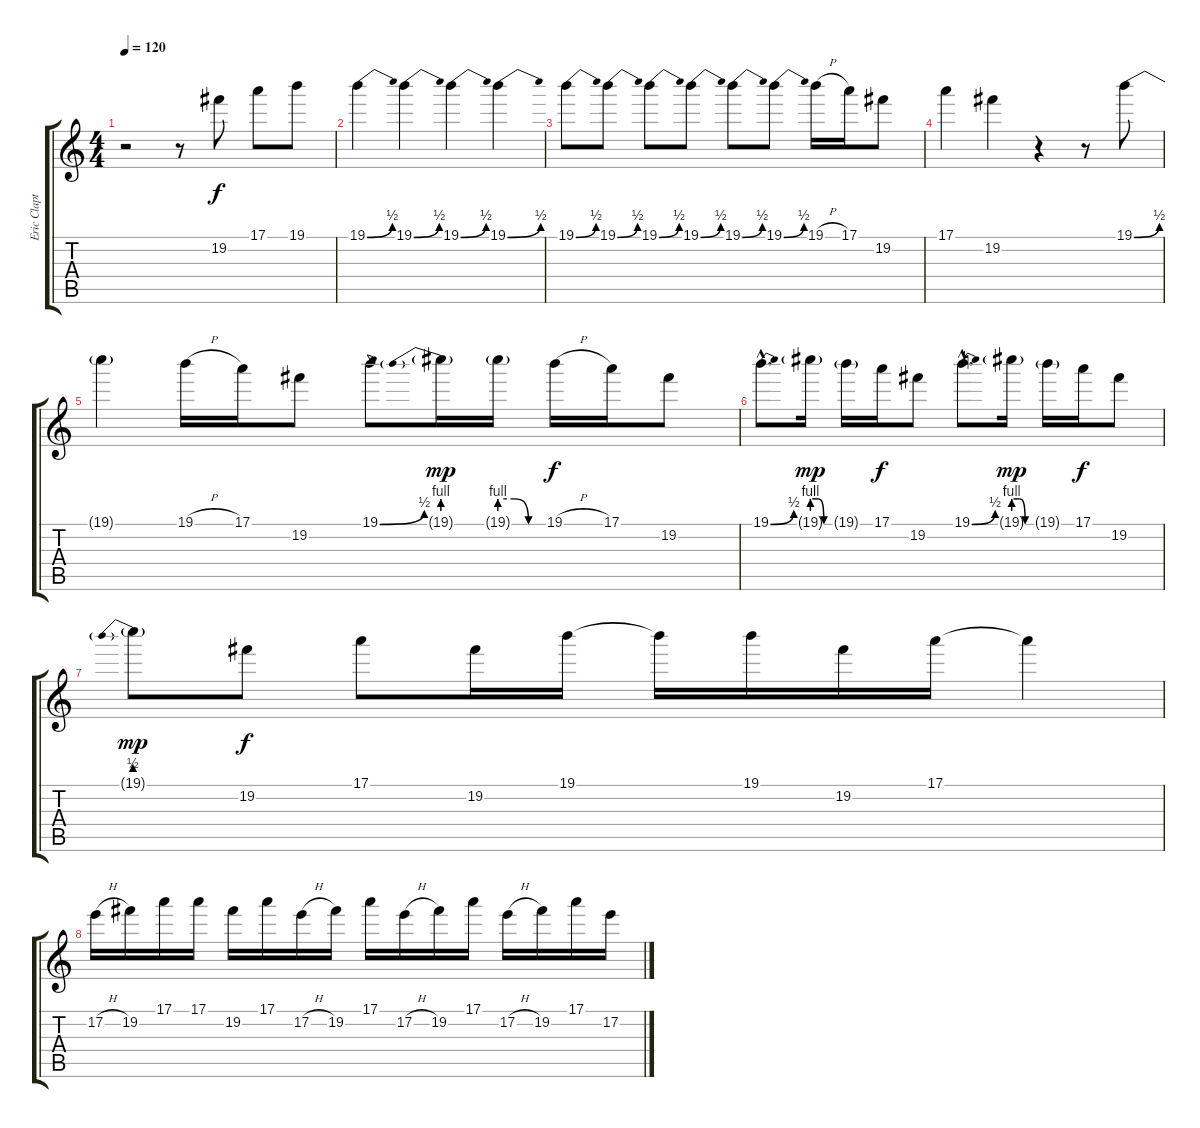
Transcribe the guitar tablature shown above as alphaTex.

\track ("Eric Clapton" "Eric Clapt") {instrument electricguitarclean}
\staff {score tabs}
\tuning (E4 B3 G3 D3 A2 E2) {hide}
\ts (4 4)
\tempo 120
\clef g2
\ks c
r.2{dy f} r.8 19.2.8 17.1.8 19.1.8 |
19.1{be (bend 0 0 60 2)}.4 19.1{be (bend 0 0 60 2)}.4 19.1{be (bend 0 0 60 2)}.4 19.1{be (bend 0 0 60 2)}.4 |
19.1{be (bend 0 0 60 2)}.8 19.1{be (bend 0 0 60 2)}.8 19.1{be (bend 0 0 60 2)}.8 19.1{be (bend 0 0 60 2)}.8 19.1{be (bend 0 0 60 2)}.8 19.1{be (bend 0 0 60 2)}.8 19.1{h}.16 17.1.16 19.2.8 |
17.1.4 19.2.4 r.4 r.8 19.1{be (bend 0 0 60 2)}.8 |
19.1{t}.4 19.1{h}.16 17.1.16 19.2.8 19.1{be (bend 0 0 60 2)}.8 19.1{be (prebend 0 4 60 4) g}.16{dy mp} 19.1{be (custom 0 4 20 4 40 0 60 0) g}.16 19.1{h}.16{dy f} 17.1.16 19.2.8 |
19.1{be (bend 0 0 60 2) hac}.8{d} 19.1{be (custom 0 4 20 4 40 0 60 0) g}.16{dy mp} 19.1{g}.16 17.1.16{dy f} 19.2.8 19.1{be (bend 0 0 60 2) hac}.8{d} 19.1{be (custom 0 4 20 4 40 0 60 0) g}.16{dy mp} 19.1{g}.16 17.1.16{dy f} 19.2.8 |
19.1{be (prebend 0 2 60 2) g}.8{dy mp} 19.2.8{dy f} 17.1.8 19.2.16 19.1.16 19.1{t}.16 19.1.16 19.2.16 17.1.16 17.1{t}.4 |
17.2{h}.16 19.2.16 17.1.16 17.1.16 19.2.16 17.1.16 17.2{h}.16 19.2.16 17.1.16 17.2{h}.16 19.2.16 17.1.16 17.2{h}.16 19.2.16 17.1.16 17.2{h}.16
